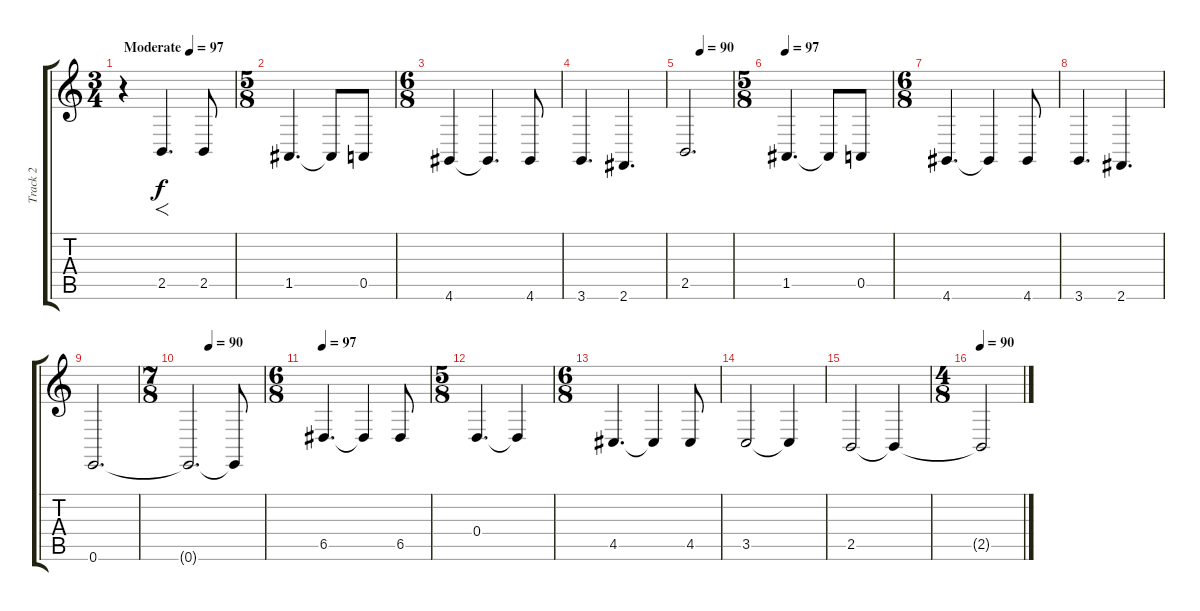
\track ("Track 2" "Track 2") {instrument cello}
\staff {score tabs}
\tuning (E4 B3 G3 D3 A2 E2) {hide}
\ts (3 4)
\tempo (97 "Moderate")
\clef g2
\ks c
r.4{dy f instrument cello} 2.5.4{f d} 2.5.8 |
\ts (5 8)
1.5.4{d} 1.5{t}.8 0.5.8 |
\ts (6 8)
4.6.4 4.6{t}.4{d} 4.6.8 |
3.6.4{d} 2.6.4{d} |
\tempo (90 0.3333333333333333)
2.5.2{d} |
\ts (5 8)
\tempo 97
1.5.4{d} 1.5{t}.8 0.5.8 |
\ts (6 8)
4.6.4{d} 4.6{t}.4 4.6.8 |
3.6.4{d} 2.6.4{d} |
0.6.2{d} |
\ts (7 8)
\tempo (90 0.2857142857142857)
0.6{t}.2{d} 0.6{t}.8 |
\ts (6 8)
\tempo 97
6.5.4{d} 6.5{t}.4 6.5.8 |
\ts (5 8)
0.4.4{d} 0.4{t}.4 |
\ts (6 8)
4.5.4{d} 4.5{t}.4 4.5.8 |
3.5.2 3.5{t}.4 |
2.5.2 2.5{t}.4 |
\ts (4 8)
\tempo 90
2.5{t}.2
